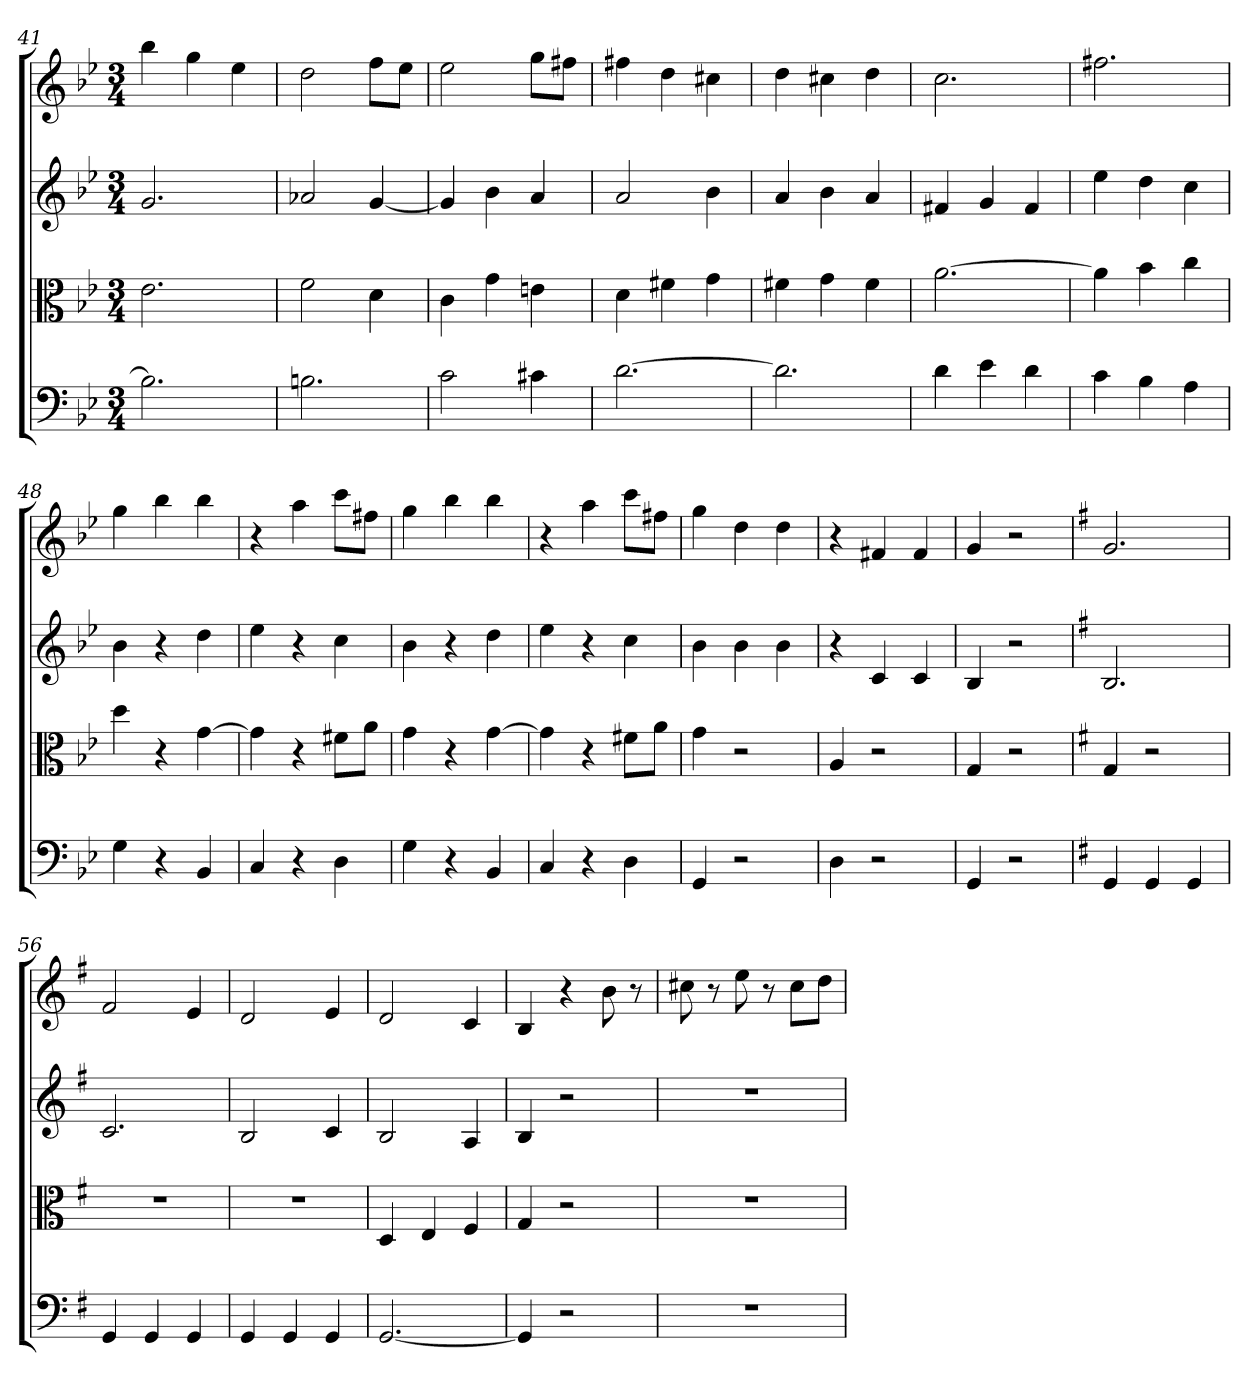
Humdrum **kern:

**kern	**kern	**kern	**kern
*part4	*part3	*part2	*part1
*staff4	*staff3	*staff2	*staff1
*clefF4	*clefC3	*clefG2	*clefG2
*k[b-e-]	*k[b-e-]	*k[b-e-]	*k[b-e-]
*g:	*g:	*g:	*g:
*M3/4	*M3/4	*M3/4	*M3/4
=41	=41	=41	=41
2.B-]	2.e-	2.g	4bb-
.	.	.	4gg
.	.	.	4ee-
=42	=42	=42	=42
2.Bn	2f	2a-X	2dd
.	4d	[4g	8ff\L
.	.	.	8ee-\J
=43	=43	=43	=43
2c	4c	4g]	2ee-
.	4g	4b-	.
4c#X	4en	4a	8gg\L
.	.	.	8ff#X\J
=44	=44	=44	=44
[2.d	4d	2a	4ff#X
.	4f#X	.	4dd
.	4g	4b-	4cc#X
=45	=45	=45	=45
2.d]	4f#X	4a	4dd
.	4g	4b-	4cc#X
.	4f#	4a	4dd
=46	=46	=46	=46
4d	[2.a	4f#X	2.cc
4e-	.	4g	.
4d	.	4f#	.
=47	=47	=47	=47
4c	4a]	4ee-	2.ff#X
4B-	4b-	4dd	.
4A	4cc	4cc	.
=48	=48	=48	=48
4G	4dd	4b-	4gg
4r	4r	4r	4bb-
4BB-	[4g	4dd	4bb-
=49	=49	=49	=49
4C	4g]	4ee-	4r
4r	4r	4r	4aa
4D	8f#X\L	4cc	8ccc\L
.	8a\J	.	8ff#X\J
=50	=50	=50	=50
4G	4g	4b-	4gg
4r	4r	4r	4bb-
4BB-	[4g	4dd	4bb-
=51	=51	=51	=51
4C	4g]	4ee-	4r
4r	4r	4r	4aa
4D	8f#X\L	4cc	8ccc\L
.	8a\J	.	8ff#X\J
=52	=52	=52	=52
4GG	4g	4b-	4gg
2r	2r	4b-	4dd
.	.	4b-	4dd
=53	=53	=53	=53
4D	4A	4r	4r
2r	2r	4c	4f#X
.	.	4c	4f#
=54	=54	=54	=54
4GG	4G	4B-	4g
2r	2r	2r	2r
=55	=55	=55	=55
*k[f#]	*k[f#]	*k[f#]	*k[f#]
*G:	*G:	*G:	*G:
4GG	4G	2.B	2.g
4GG	2r	.	.
4GG	.	.	.
=56	=56	=56	=56
4GG	2.r	2.c	2f#
4GG	.	.	.
4GG	.	.	4e
=57	=57	=57	=57
4GG	2.r	2B	2d
4GG	.	.	.
4GG	.	4c	4e
=58	=58	=58	=58
[2.GG	4D	2B	2d
.	4E	.	.
.	4F#	4A	4c
=59	=59	=59	=59
4GG]	4G	4B	4B
2r	2r	2r	4r
.	.	.	8b
.	.	.	8r
=60	=60	=60	=60
2.r	2.r	2.r	8cc#X
.	.	.	8r
.	.	.	8ee
.	.	.	8r
.	.	.	8cc#\L
.	.	.	8dd\J
=	=	=	=
*-	*-	*-	*-
